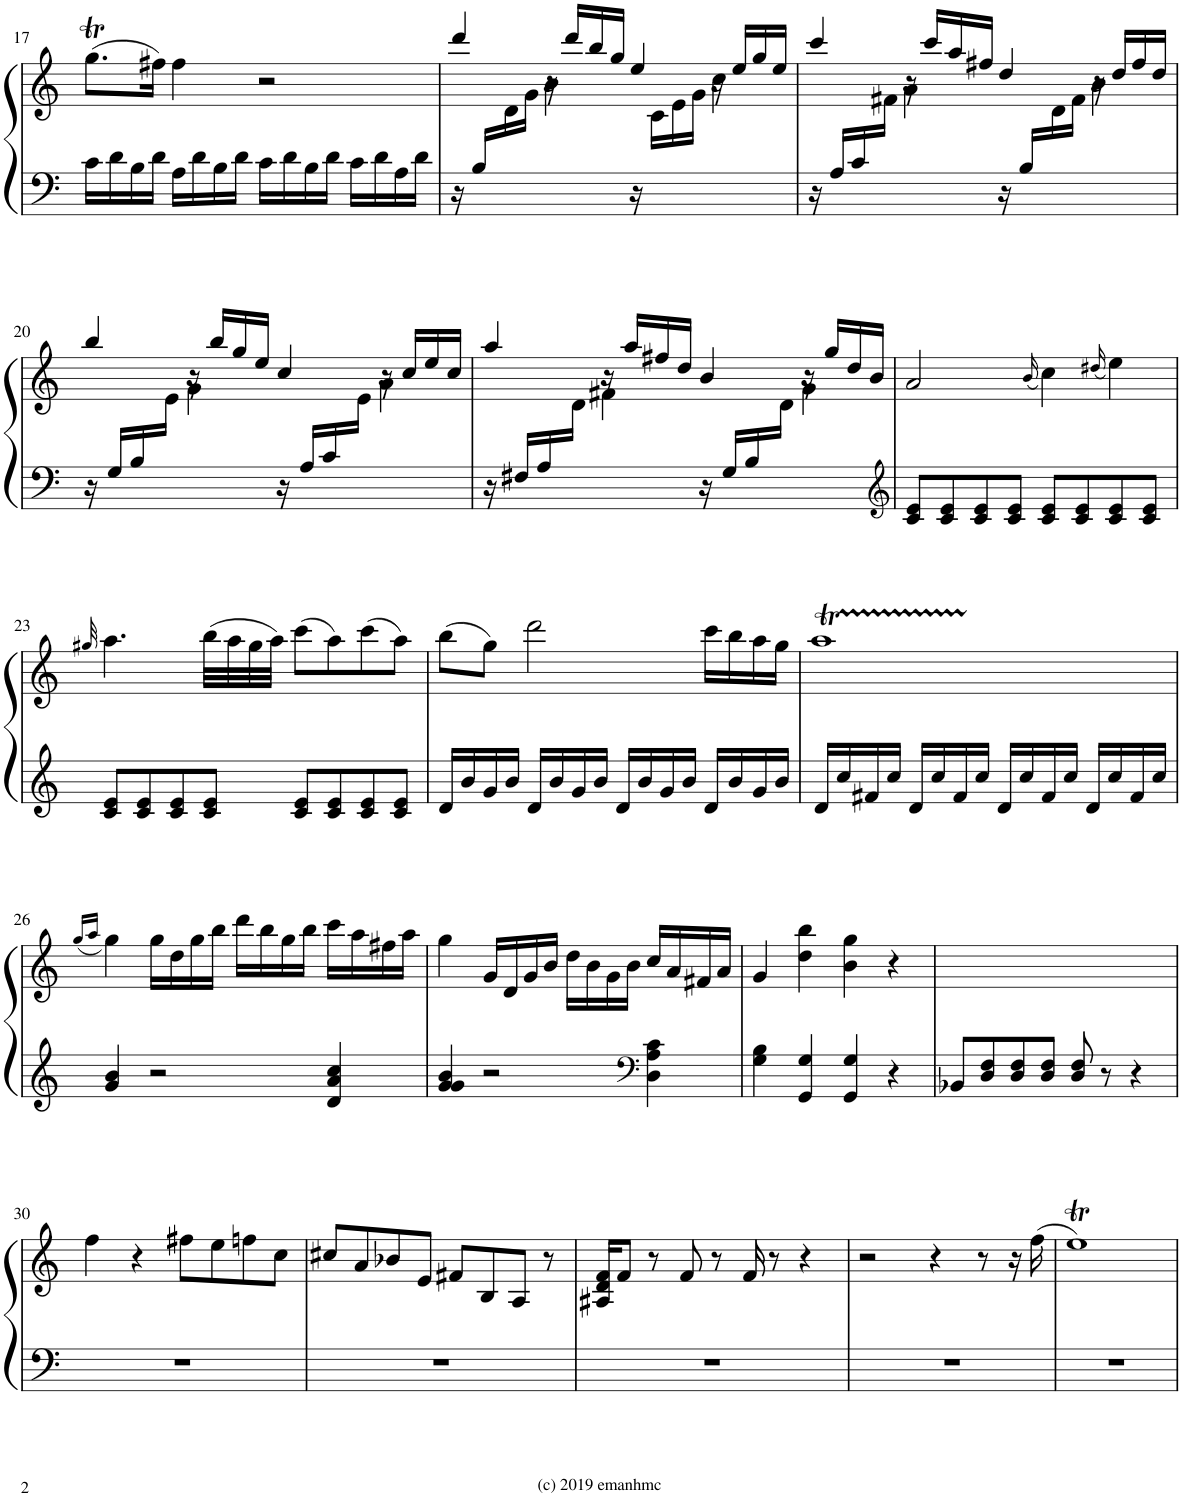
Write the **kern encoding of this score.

**kern	**kern
*part1	*part1
*staff2	*staff1
*I"Piano	*
*I'Pno.	*
!!LO:PB:g=z
*clefF4	*clefG2
*k[]	*k[]
*M4/4	*M4/4
*met(c)	*met(c)
=17	=17
16c\LL	(8.ggT\L
16d\	.
16B\	.
16d\JJ	16ff#X\Jk)
16A\LL	4ff#\
16d\	.
16B\	.
16d\JJ	.
16c\LL	2r
16d\	.
16B\	.
16d\JJ	.
16c\LL	.
16d\	.
16A\	.
16d\JJ	.
=18	=18
*	*^
16r	4ddd/	8ryy
16B/LL	.	.
4.ryy	.	16d\
.	.	16g\JJ
.	16r	4b\
.	16ddd/LL	.
.	16bb/	.
.	16gg/JJ	.
16r	4ee/	16ryy
4..ryy	.	16c\LL
.	.	16e\
.	.	16g\JJ
.	16r	4cc\
.	16ee/LL	.
.	16gg/	.
.	16ee/JJ	.
=19	=19	=19
16r	4ccc/	8.ryy
16A/LL	.	.
16c/	.	.
16ryy	.	16f#X\JJ
.	16r	4a\
.	16ccc/LL	.
.	16aa/	.
.	16ff#X/JJ	.
16r	4dd/	8ryy
16B/LL	.	.
4.ryy	.	16d\
.	.	16f#\JJ
.	16r	4b\
.	16dd/LL	.
.	16ff#/	.
.	16dd/JJ	.
!!LO:LB:g=z	!!
=20	=20	=20
16r	4bb/	8.ryy
16G/LL	.	.
16B/	.	.
16ryy	.	16e\JJ
.	16r	4g\
.	16bb/LL	.
.	16gg/	.
.	16ee/JJ	.
16r	4cc/	8.ryy
16A/LL	.	.
16c/	.	.
4ryy	.	16e\JJ
.	16r	4a\
.	16cc/LL	.
.	16ee/	.
16ryy	16cc/JJ	.
=21	=21	=21
16r	4aa/	8.ryy
16F#X/LL	.	.
16A/	.	.
16ryy	.	16d\JJ
.	16r	4f#X\
.	16aa/LL	.
.	16ff#X/	.
.	16dd/JJ	.
16r	4b/	8.ryy
16G/LL	.	.
16B/	.	.
4ryy	.	16d\JJ
.	16r	4g\
.	16gg/LL	.
.	16dd/	.
16ryy	16b/JJ	.
*	*v	*v
=22	=22
*clefG2	*
8c/ 8e/L	2a/
8c/ 8e/	.
8c/ 8e/	.
8c/ 8e/J	.
.	(16qb/
8c/ 8e/L	4cc\)
8c/ 8e/	.
.	(16qdd#X/
8c/ 8e/	4ee\)
8c/ 8e/J	.
!!LO:LB:g=z
=23	=23
.	32qgg#X/
8c/ 8e/L	4.aa\
8c/ 8e/	.
8c/ 8e/	.
8c/ 8e/J	(32bb\LLL
.	32aa\
.	32gg#\
.	32aa\JJJ)
8c/ 8e/L	(8ccc\L
8c/ 8e/	8aa\)
8c/ 8e/	(8ccc\
8c/ 8e/J	8aa\J)
=24	=24
16d/LL	(8bb\L
16b/	.
16g/	8gg\J)
16b/JJ	.
16d/LL	2ddd\
16b/	.
16g/	.
16b/JJ	.
16d/LL	.
16b/	.
16g/	.
16b/JJ	.
16d/LL	16ccc\LL
16b/	16bb\
16g/	16aa\
16b/JJ	16gg\JJ
=25	=25
16d/LL	1aaT
16cc/	.
16f#X/	.
16cc/JJ	.
16d/LL	.
16cc/	.
16f#/	.
16cc/JJ	.
16d/LL	.
16cc/	.
16f#/	.
16cc/JJ	.
16d/LL	.
16cc/	.
16f#/	.
16cc/JJ	.
!!LO:LB:g=z
=26	=26
.	(16qgg/LL
.	16qaa/JJ
4g/ 4b/	4gg\)
2r	16gg\LL
.	16dd\
.	16gg\
.	16bb\JJ
.	16ddd\LL
.	16bb\
.	16gg\
.	16bb\JJ
4d/ 4a/ 4cc/	16ccc\LL
.	16aa\
.	16ff#X\
.	16aa\JJ
=27	=27
4g/ 4g/ 4b/	4gg\
2r	16g/LL
.	16d/
.	16g/
.	16b/JJ
.	16dd\LL
.	16b\
.	16g\
.	16b\JJ
*clefF4	*
4D\ 4A\ 4c\	16cc/LL
.	16a/
.	16f#X/
.	16a/JJ
=28	=28
4G\ 4B\	4g/
4GG/ 4G/	4dd\ 4bb\
4GG/ 4G/	4b\ 4gg\
4r	4r
=29	=29
*^	*
8BB-X/L	1ryy	8ryy
8D/ 8F/	.	.
8D/ 8F/	.	.
8D/ 8F/J	.	.
8D/ 8F/	.	.
4.ryy	.	8r
.	.	4r
*v	*v	*
!!LO:LB:g=z
=30	=30
1r	4ff\
.	4r
.	8ff#X\L
.	8ee\
.	8ffn\
.	8cc\J
=31	=31
1r	8cc#X/L
.	8a/
.	8b-X/
.	8e/J
.	8f#X/L
.	8B/
.	8A/J
.	8r
=32	=32
1r	16A#X/ 16d/ 16f/KL
.	8f/J
.	8r
.	8f/
.	8r
.	16f/
.	8r
.	4r
=33	=33
1r	2r
.	4r
.	8r
.	16r
.	(16ff\
=34	=34
1r	1eet)
=	=
*-	*-
